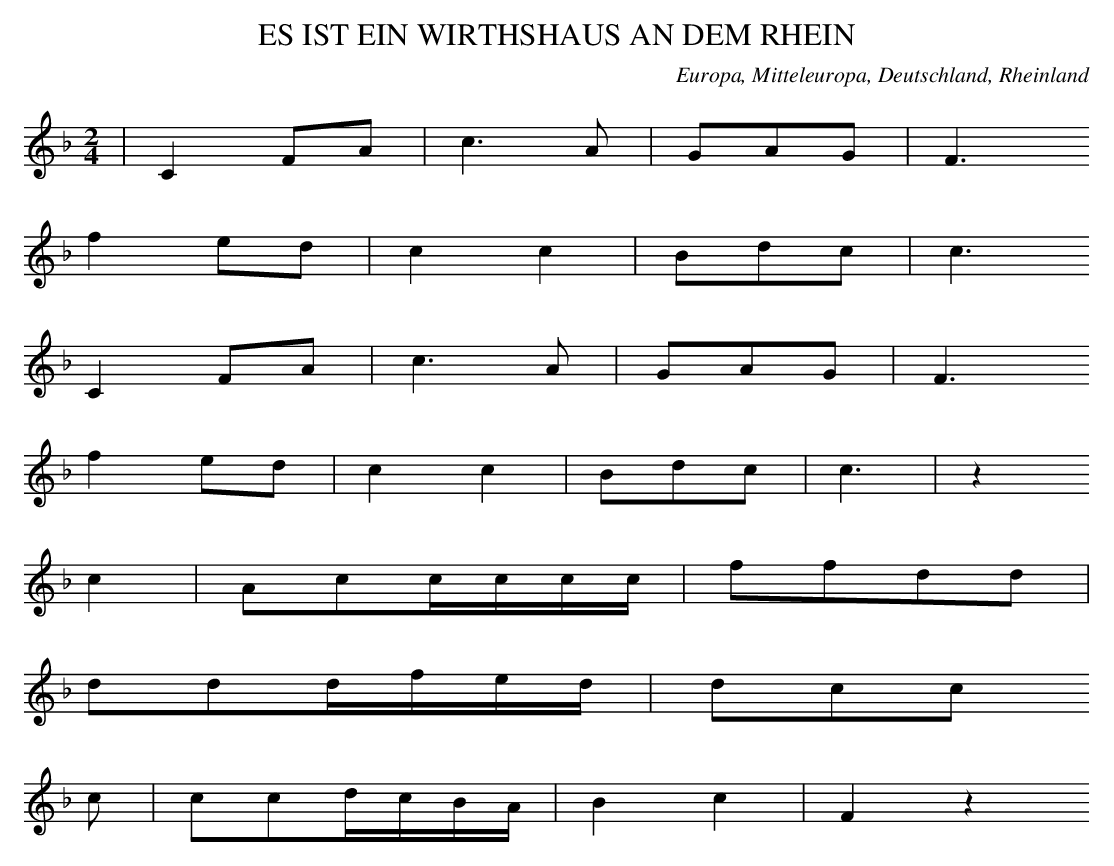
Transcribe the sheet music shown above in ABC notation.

X:1
T: ES IST EIN WIRTHSHAUS AN DEM RHEIN
O: Europa, Mitteleuropa, Deutschland, Rheinland
M: 2/4
L: 1/16
K: F
 | C4F2A2 | c6A2 | G2A2G2 | F6
f4e2d2 | c4c4 | B2d2c2 | c6
C4F2A2 | c6A2 | G2A2G2 | F6
f4e2d2 | c4c4 | B2d2c2 | c6 | z4
c4 | A2c2cccc | f2f2d2d2 |
d2d2dfed | d2c2c2
c2 | c2c2dcBA | B4c4 | F4z4
